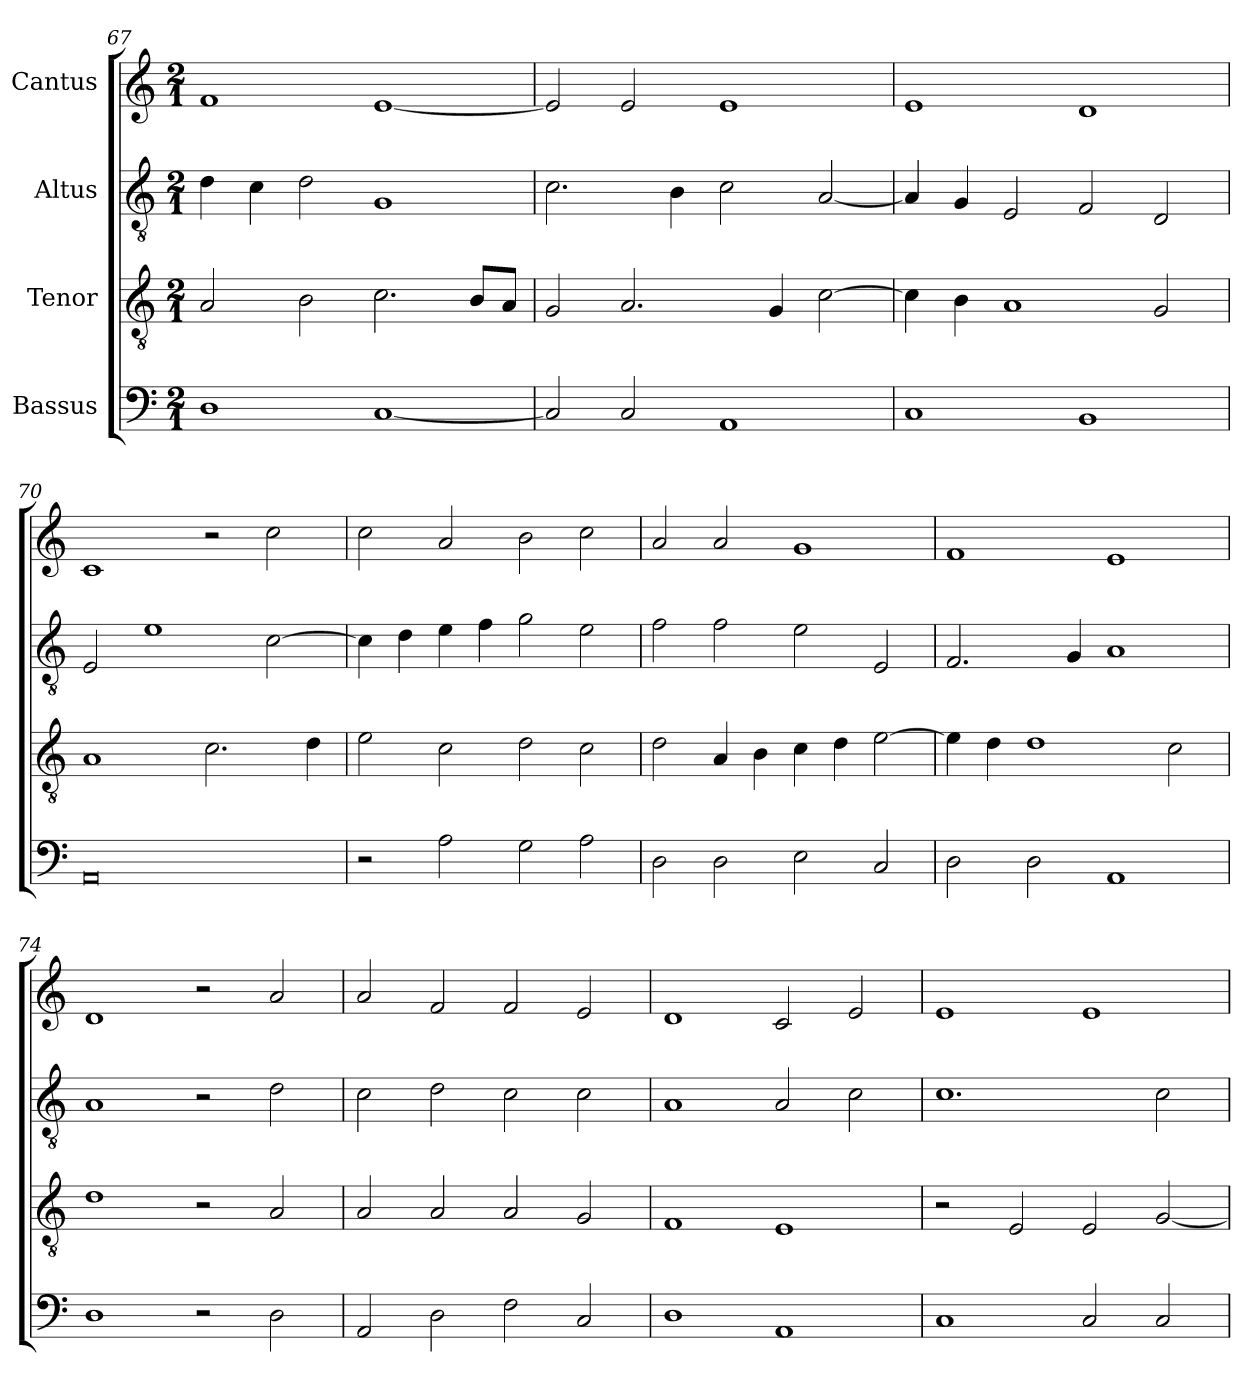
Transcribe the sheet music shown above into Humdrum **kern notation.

**kern	**kern	**kern	**kern
*part4	*part3	*part2	*part1
*staff4	*staff3	*staff2	*staff1
*I"Bassus	*I"Tenor	*I"Altus	*I"Cantus
!!LO:LB:g=z
*clefF4	*clefGv2	*clefGv2	*clefG2
*	*ITrd7c12	*ITrd7c12	*
*k[]	*k[]	*k[]	*k[]
*C:	*C:	*C:	*C:
*M2/1	*M2/1	*M2/1	*M2/1
=67	=67	=67	=67
1Di	2AAi/	4Di\	1fi
.	.	4Ci\	.
.	2BBi\	2Di\	.
[<1Ci	2.Ci\	1GGi	[<1ei
.	8BBi/L	.	.
.	8AAi/J	.	.
=68	=68	=68	=68
2Ci/]	2GGi/	2.Ci\	2ei/]
2Ci/	2.AAi/	.	2ei/
.	.	4BBi\	.
1AAi	.	2Ci\	1ei
.	4GGi/	.	.
.	[>2Ci\	[<2AAi/	.
=69	=69	=69	=69
1Ci	4Ci\]	4AAi/]	1ei
.	4BBi\	4GGi/	.
.	1AAi	2EEi/	.
1BBi	.	2FFi/	1di
.	2GGi/	2DDi/	.
=70	=70	=70	=70
0AAi	1AAi	2EEi/	1ci
.	.	1Ei	.
.	2.Ci\	.	2r
.	.	[>2Ci\	2cci\
.	4Di\	.	.
=71	=71	=71	=71
2r	2Ei\	4Ci\]	2cci\
.	.	4Di\	.
2Ai\	2Ci\	4Ei\	2ai/
.	.	4Fi\	.
2Gi\	2Di\	2Gi\	2bi\
2Ai\	2Ci\	2Ei\	2cci\
!!LO:LB:g=z
=72	=72	=72	=72
2Di\	2Di\	2Fi\	2ai/
2Di\	4AAi/	2Fi\	2ai/
.	4BBi\	.	.
2Ei\	4Ci\	2Ei\	1gi
.	4Di\	.	.
2Ci/	[>2Ei\	2EEi/	.
=73	=73	=73	=73
2Di\	4Ei\]	2.FFi/	1fi
.	4Di\	.	.
2Di\	1Di	.	.
.	.	4GGi/	.
1AAi	.	1AAi	1ei
.	2Ci\	.	.
=74	=74	=74	=74
1Di	1Di	1AAi	1di
2r	2r	2r	2r
2Di\	2AAi/	2Di\	2ai/
=75	=75	=75	=75
2AAi/	2AAi/	2Ci\	2ai/
2Di\	2AAi/	2Di\	2fi/
2Fi\	2AAi/	2Ci\	2fi/
2Ci/	2GGi/	2Ci\	2ei/
=76	=76	=76	=76
1Di	1FFi	1AAi	1di
1AAi	1EEi	2AAi/	2ci/
.	.	2Ci\	2ei/
!!LO:LB:g=z
=77	=77	=77	=77
1Ci	2r	1.Ci	1ei
.	2EEi/	.	.
2Ci/	2EEi/	.	1ei
2Ci/	[<2GGi/	2Ci\	.
=	=	=	=
*-	*-	*-	*-
